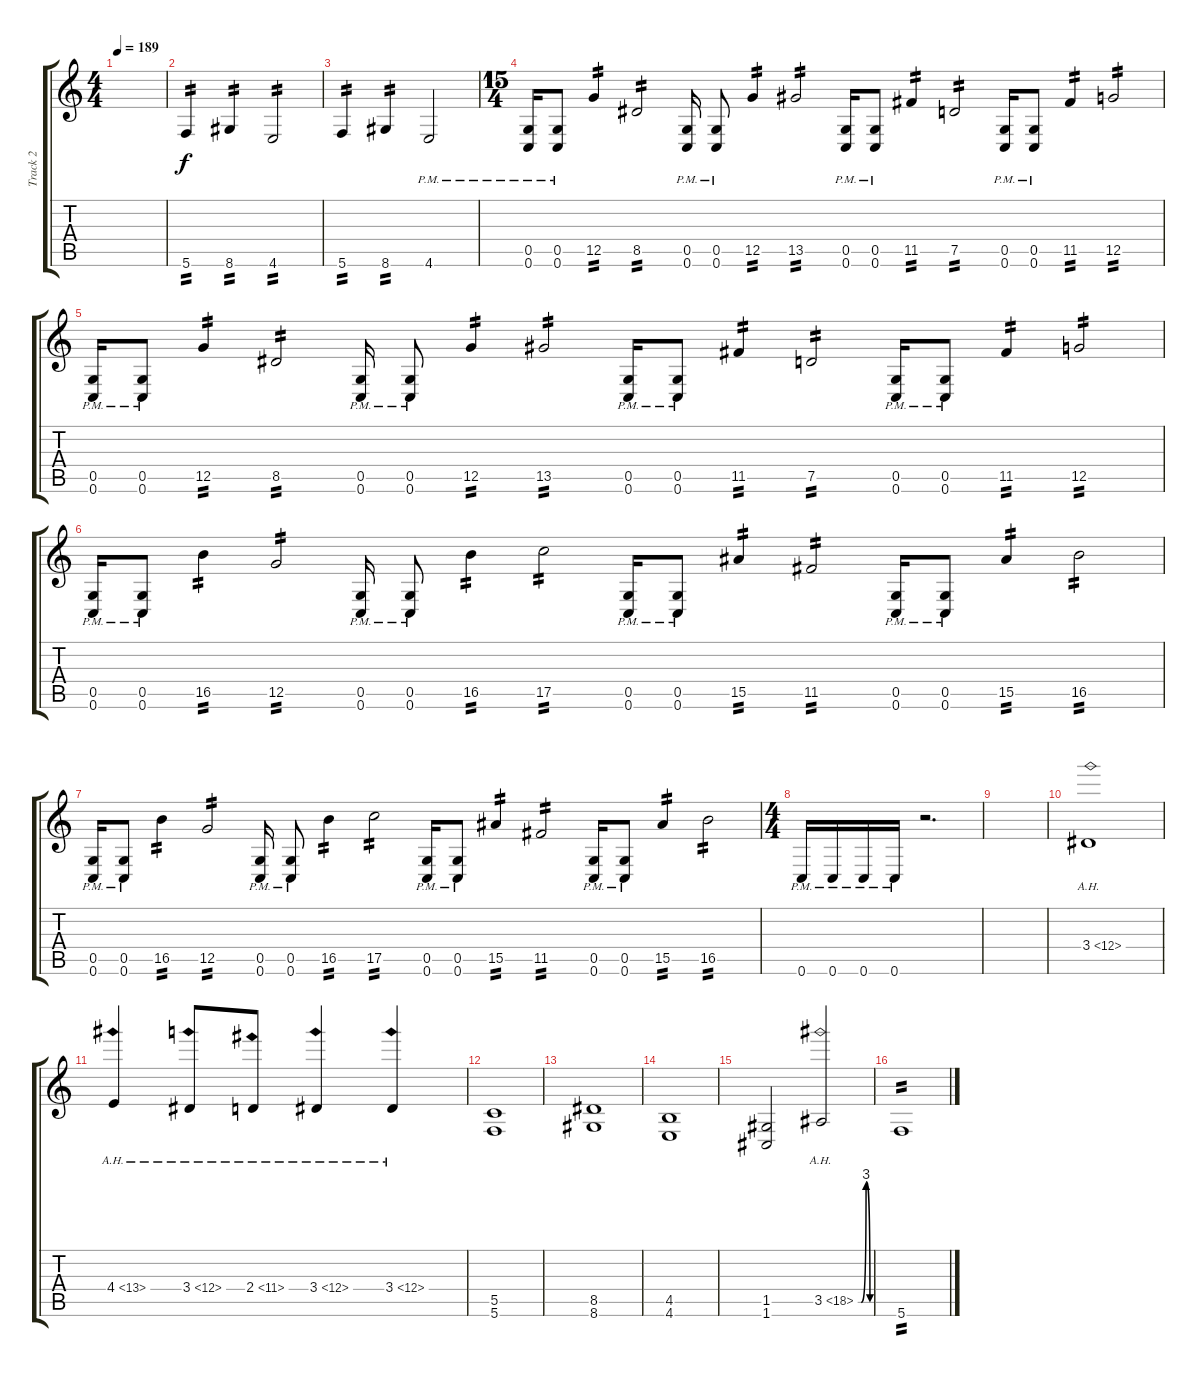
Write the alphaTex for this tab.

\track ("Track 2" "Track 2") {instrument distortionguitar}
\staff {score tabs}
\tuning (D4 A3 F3 C3 G2 C2) {hide}
\ts (4 4)
\tempo 189
\clef g2
\ks c
|
5.6.4{tp 2} 8.6.4{tp 2} 4.6.2{tp 2} |
5.6.4{tp 2} 8.6.4{tp 2} 4.6{pm}.2 |
\ts (15 4)
(0.5{pm} 0.6{pm}).16 (0.5{pm} 0.6{pm}).8 12.5.4{tp 2} 8.5.2{tp 2} (0.5{pm} 0.6{pm}).16 (0.5{pm} 0.6{pm}).8 12.5.4{tp 2} 13.5.2{tp 2} (0.5{pm} 0.6{pm}).16 (0.5{pm} 0.6{pm}).8 11.5.4{tp 2} 7.5.2{tp 2} (0.5{pm} 0.6{pm}).16 (0.5{pm} 0.6{pm}).8 11.5.4{tp 2} 12.5.2{tp 2} |
(0.5{pm} 0.6{pm}).16 (0.5{pm} 0.6{pm}).8 12.5.4{tp 2} 8.5.2{tp 2} (0.5{pm} 0.6{pm}).16 (0.5{pm} 0.6{pm}).8 12.5.4{tp 2} 13.5.2{tp 2} (0.5{pm} 0.6{pm}).16 (0.5{pm} 0.6{pm}).8 11.5.4{tp 2} 7.5.2{tp 2} (0.5{pm} 0.6{pm}).16 (0.5{pm} 0.6{pm}).8 11.5.4{tp 2} 12.5.2{tp 2} |
(0.5{pm} 0.6{pm}).16 (0.5{pm} 0.6{pm}).8 16.5.4{tp 2} 12.5.2{tp 2} (0.5{pm} 0.6{pm}).16 (0.5{pm} 0.6{pm}).8 16.5.4{tp 2} 17.5.2{tp 2} (0.5{pm} 0.6{pm}).16 (0.5{pm} 0.6{pm}).8 15.5.4{tp 2} 11.5.2{tp 2} (0.5{pm} 0.6{pm}).16 (0.5{pm} 0.6{pm}).8 15.5.4{tp 2} 16.5.2{tp 2} |
(0.5{pm} 0.6{pm}).16 (0.5{pm} 0.6{pm}).8 16.5.4{tp 2} 12.5.2{tp 2} (0.5{pm} 0.6{pm}).16 (0.5{pm} 0.6{pm}).8 16.5.4{tp 2} 17.5.2{tp 2} (0.5{pm} 0.6{pm}).16 (0.5{pm} 0.6{pm}).8 15.5.4{tp 2} 11.5.2{tp 2} (0.5{pm} 0.6{pm}).16 (0.5{pm} 0.6{pm}).8 15.5.4{tp 2} 16.5.2{tp 2} |
\ts (4 4)
0.6{pm}.16 0.6{pm}.16 0.6{pm}.16 0.6{pm}.16 r.2{d} |
|
3.4{ah 9}.1 |
4.4{ah 9}.4 3.4{ah 9}.8 2.4{ah 9}.8 3.4{ah 9}.4 3.4{ah 9}.4 |
(5.5 5.6).1 |
(8.5 8.6).1 |
(4.5 4.6).1 |
(1.5 1.6).2 3.5{be (custom 0 0 15 0 40 12 60 0) ah 15}.2 |
5.6.1{tp 2}
